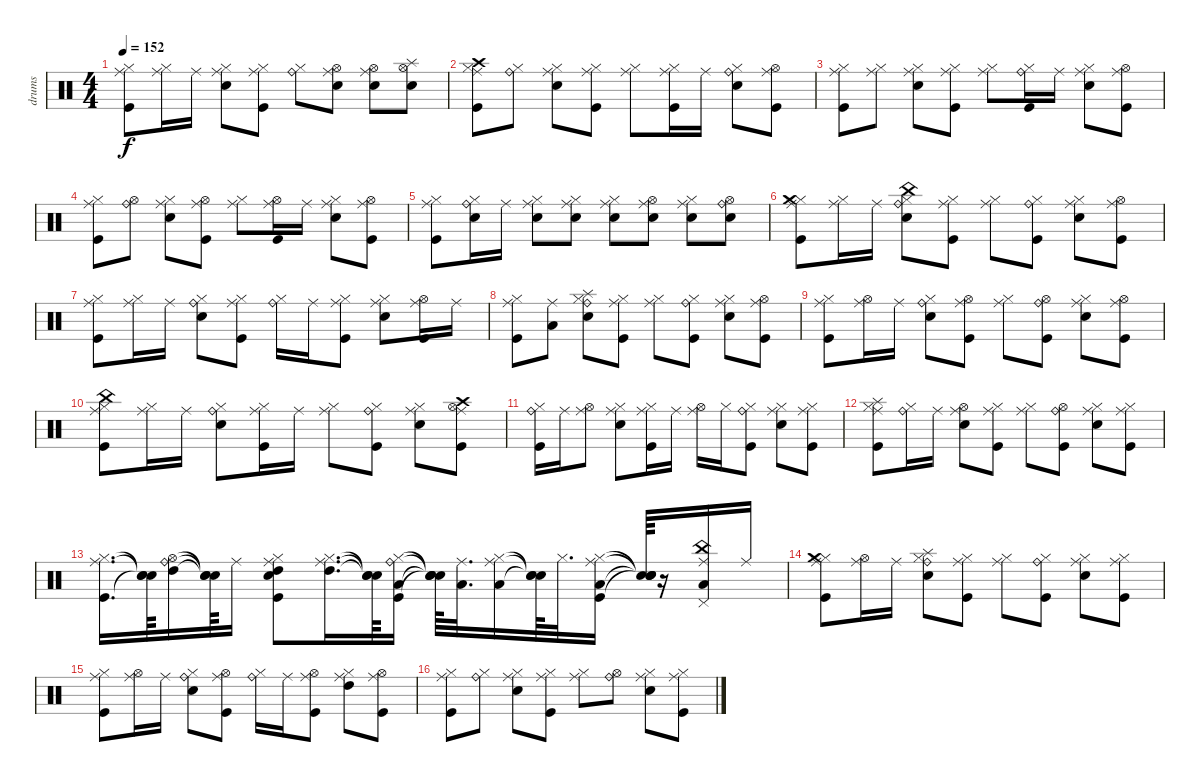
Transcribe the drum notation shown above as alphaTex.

\track ("drums" "drums") {instrument percussion}
\staff {score}
\articulation defaults
\ts (4 4)
\tempo 152
\clef neutral
\ks c
("Hi-Hat (closed)" "Ride (middle)" "Kick (hit)").8{dy f} ("Hi-Hat (closed)" "Ride (middle)").16 "Ride (middle)".16 ("Ride (middle)" "Snare (hit) 2" "Hi-Hat (closed)").8 ("Kick (hit)" "Hi-Hat (closed)" "Ride (middle)").8 ("Hi-Hat (closed)" "Ride (bell)").8 ("Hi-Hat (open)" "Ride (middle)" "Snare (hit) 2").8 ("Ride (middle)" "Snare (hit) 2" "Hi-Hat (open)").8 ("Snare (hit) 2" "Hi-Hat (open)" "Splash (hit)").8 |
("Kick (hit)" "Hi-Hat (closed)" "Crash high (hit)" "Ride (middle)").8 ("Hi-Hat (closed)" "Ride (bell)").8 ("Snare (hit) 2" "Hi-Hat (closed)" "Ride (middle)").8 ("Hi-Hat (closed)" "Ride (middle)" "Kick (hit)").8 ("Hi-Hat (closed)" "Ride (middle)").8 ("Ride (middle)" "Kick (hit)" "Hi-Hat (closed)").16 "Ride (middle)".16 ("Snare (hit) 2" "Hi-Hat (closed)" "Ride (bell)").8 ("Hi-Hat (open)" "Ride (middle)" "Kick (hit)").8 |
("Kick (hit)" "Hi-Hat (closed)" "Ride (middle)").8 ("Hi-Hat (closed)" "Ride (middle)").8 ("Snare (hit) 2" "Hi-Hat (closed)" "Ride (middle)").8 ("Ride (middle)" "Kick (hit)" "Hi-Hat (closed)").8 ("Hi-Hat (closed)" "Ride (middle)").8 ("Kick (hit)" "Hi-Hat (closed)" "Ride (bell)").16 "Ride (middle)".16 ("Snare (hit) 2" "Hi-Hat (closed)" "Ride (middle)").8 ("Kick (hit)" "Hi-Hat (open)" "Ride (middle)").8 |
("Kick (hit)" "Hi-Hat (closed)" "Ride (middle)").8 ("Hi-Hat (open)" "Ride (bell)").8 ("Snare (hit) 2" "Hi-Hat (closed)" "Ride (middle)").8 ("Kick (hit)" "Hi-Hat (open)" "Ride (middle)").8 ("Hi-Hat (closed)" "Ride (middle)").8 ("Kick (hit)" "Hi-Hat (open)" "Ride (middle)").16 "Ride (middle)".16 ("Snare (hit) 2" "Hi-Hat (closed)" "Ride (middle)").8 ("Kick (hit)" "Hi-Hat (open)" "Ride (middle)").8 |
("Kick (hit)" "Hi-Hat (closed)" "Ride (middle)").8 ("Snare (hit) 2" "Hi-Hat (closed)" "Ride (bell)").16 "Ride (middle)".16 ("Ride (middle)" "Snare (hit) 2" "Hi-Hat (closed)").8 ("Snare (hit) 2" "Hi-Hat (closed)" "Ride (middle)").8 ("Snare (hit) 2" "Hi-Hat (closed)" "Ride (middle)").8 ("Snare (hit) 2" "Hi-Hat (open)" "Ride (middle)").8 ("Snare (hit) 2" "Hi-Hat (closed)" "Ride (middle)").8 ("Snare (hit) 2" "Hi-Hat (open)" "Ride (bell)").8 |
("Kick (hit)" "Hi-Hat (closed)" "Ride (middle)" "Crash medium (hit)").8 ("Hi-Hat (closed)" "Ride (middle)").16 "Ride (middle)".16 ("Hi-Hat (closed)" "China (hit)" "Snare (hit) 2" "Ride (bell)").8 ("Ride (middle)" "Kick (hit)" "Hi-Hat (closed)").8 ("Hi-Hat (closed)" "Ride (middle)").8 ("Kick (hit)" "Hi-Hat (closed)" "Ride (bell)").8 ("Snare (hit) 2" "Hi-Hat (closed)" "Ride (middle)").8 ("Kick (hit)" "Hi-Hat (open)" "Ride (middle)").8 |
("Kick (hit)" "Hi-Hat (closed)" "Ride (middle)").8 ("Hi-Hat (closed)" "Ride (middle)").16 "Ride (middle)".16 ("Snare (hit) 2" "Hi-Hat (closed)" "Ride (bell)").8 ("Kick (hit)" "Hi-Hat (closed)" "Ride (middle)").8 ("Hi-Hat (closed)" "Ride (bell)").16 "Ride (middle)".16 ("Kick (hit)" "Hi-Hat (closed)" "Ride (middle)").8 ("Snare (hit) 2" "Hi-Hat (closed)" "Ride (middle)").8 ("Ride (middle)" "Kick (hit)" "Hi-Hat (open)").16 "Ride (middle)".16 |
("Kick (hit)" "Hi-Hat (closed)" "Ride (middle)").8 ("Low Floor Tom (hit)" "Ride (middle)").8 ("Snare (hit) 2" "Hi-Hat (closed)" "Ride (bell)" "Splash (hit)").8 ("Kick (hit)" "Hi-Hat (closed)" "Ride (middle)").8 ("Hi-Hat (closed)" "Ride (middle)").8 ("Kick (hit)" "Hi-Hat (closed)" "Ride (bell)").8 ("Ride (middle)" "Snare (hit) 2" "Hi-Hat (closed)").8 ("Kick (hit)" "Hi-Hat (open)" "Ride (middle)").8 |
("Kick (hit)" "Hi-Hat (closed)" "Ride (middle)").8 ("Hi-Hat (open)" "Ride (middle)").16 "Ride (middle)".16 ("Hi-Hat (closed)" "Ride (bell)" "Snare (hit) 2").8 ("Kick (hit)" "Hi-Hat (open)" "Ride (middle)").8 ("Hi-Hat (closed)" "Ride (middle)").8 ("Kick (hit)" "Hi-Hat (open)" "Ride (bell)").8 ("Ride (middle)" "Snare (hit) 2" "Hi-Hat (closed)").8 ("Kick (hit)" "Hi-Hat (open)" "Ride (middle)").8 |
("Hi-Hat (closed)" "Ride (middle)" "Kick (hit)" "China (hit)").8 ("Hi-Hat (closed)" "Ride (middle)").16 "Ride (middle)".16 ("Snare (hit) 2" "Hi-Hat (closed)" "Ride (bell)").8 ("Kick (hit)" "Hi-Hat (closed)" "Ride (middle)").16 "Ride (middle)".16 ("Hi-Hat (closed)" "Ride (middle)").8 ("Hi-Hat (closed)" "Ride (bell)" "Kick (hit)").8 ("Snare (hit) 2" "Hi-Hat (closed)" "Ride (middle)").8 ("Ride (middle)" "Hi-Hat (open)" "Kick (hit)" "Crash high (hit)").8 |
("Hi-Hat (closed)" "Ride (bell)" "Kick (hit)").16 "Ride (middle)".16 ("Hi-Hat (open)" "Ride (middle)").8 ("Snare (hit) 2" "Hi-Hat (closed)" "Ride (middle)").8 ("Kick (hit)" "Hi-Hat (closed)" "Ride (middle)").16 "Ride (middle)".16 ("Hi-Hat (open)" "Ride (middle)").16 "Hi-Hat (closed)".16 ("Hi-Hat (closed)" "Ride (bell)" "Kick (hit)").8 ("Snare (hit) 2" "Hi-Hat (closed)" "Ride (middle)").8 ("Kick (hit)" "Hi-Hat (closed)" "Ride (middle)").8 |
("Ride (middle)" "Splash (hit)" "Kick (hit)" "Hi-Hat (closed)").8 ("Hi-Hat (closed)" "Ride (bell)").16 "Ride (middle)".16 ("Snare (hit) 2" "Hi-Hat (open)" "Ride (middle)").8 ("Hi-Hat (closed)" "Ride (middle)" "Kick (hit)").8 ("Hi-Hat (closed)" "Ride (middle)").8 ("Kick (hit)" "Hi-Hat (open)" "Ride (bell)").8 ("Hi-Hat (closed)" "Ride (middle)" "Snare (hit) 2").8 ("Ride (middle)" "Kick (hit)" "Hi-Hat (closed)").8 |
("Kick (hit)" "Hi-Hat (closed)" "Ride (middle)").16{d} ("Snare (hit)"{t} "Snare (hit)"{t} "Snare (hit)"{t}).64 ("High Tom (hit)" "Ride (bell)" "Hi-Hat (open)").16 ("Snare (hit)"{t} "Snare (hit)"{t} "Snare (hit)"{t}).64 "Ride (middle)".16 ("Kick (hit)" "Snare (hit) 2" "Hi-Hat (closed)" "High Tom (hit)" "Ride (middle)").8 ("Hi-Hat (closed)" "High Tom (hit)" "Ride (middle)").16{d} ("Snare (hit)"{t} "Snare (hit)"{t} "Snare (hit)"{t}).64 ("Kick (hit)" "Hi-Hat (closed)" "Low Tom (hit)" "Ride (bell)").16 ("Snare (hit)"{t} "Snare (hit)"{t} "Snare (hit)"{t} "Snare (hit)"{t}).64 ("Low Tom (hit)" "Ride (middle)").32{d} ("Low Tom (hit)" "Ride (middle)" "Hi-Hat (closed)").16 ("Snare (hit)"{t} "Snare (hit)"{t} "Snare (hit)"{t}).64 "Hi-Hat (closed)".32{d} ("Kick (hit)" "Low Floor Tom (hit)" "Hi-Hat (closed)" "Ride (middle)").16 ("Snare (hit)"{t} "Snare (hit)"{t} "Snare (hit)"{t} "Snare (hit)"{t}).64 r.16 ("Ride (middle)" "Pedal Hi-Hat (hit)" "China (hit)" "Low Floor Tom (hit)").16 "Ride (middle)".16 |
("Kick (hit)" "Hi-Hat (closed)" "Ride (middle)" "Crash medium (hit)").8 ("Hi-Hat (open)" "Ride (middle)").16 "Ride (middle)".16 ("Snare (hit) 2" "Hi-Hat (closed)" "Ride (bell)" "Splash (hit)").8 ("Kick (hit)" "Hi-Hat (closed)" "Ride (middle)").8 ("Hi-Hat (closed)" "Ride (middle)").8 ("Ride (bell)" "Kick (hit)" "Hi-Hat (closed)").8 ("Snare (hit) 2" "Hi-Hat (closed)" "Ride (middle)").8 ("Kick (hit)" "Hi-Hat (closed)" "Ride (middle)").8 |
("Kick (hit)" "Hi-Hat (closed)" "Ride (middle)").8 ("Hi-Hat (open)" "Ride (middle)").16 "Ride (middle)".16 ("Snare (hit) 2" "Hi-Hat (closed)" "Ride (bell)").8 ("Hi-Hat (open)" "Ride (middle)" "Kick (hit)").8 ("Hi-Hat (closed)" "Ride (bell)").16 "Ride (middle)".16 ("Ride (middle)" "Kick (hit)" "Hi-Hat (open)").8 ("Hi-Hat (closed)" "Ride (middle)" "High Tom (hit)").8 ("Ride (middle)" "Kick (hit)" "Hi-Hat (open)").8 |
("Kick (hit)" "Hi-Hat (closed)" "Ride (middle)").8 ("Hi-Hat (closed)" "Ride (bell)").8 ("Ride (middle)" "Snare (hit) 2" "Hi-Hat (closed)").8 ("Hi-Hat (closed)" "Ride (middle)" "Kick (hit)").8 ("Hi-Hat (closed)" "Ride (middle)").8 ("Hi-Hat (open)" "Ride (bell)").8 ("Hi-Hat (closed)" "Ride (middle)" "Snare (hit) 2").8 ("Kick (hit)" "Hi-Hat (closed)" "Ride (middle)").8
